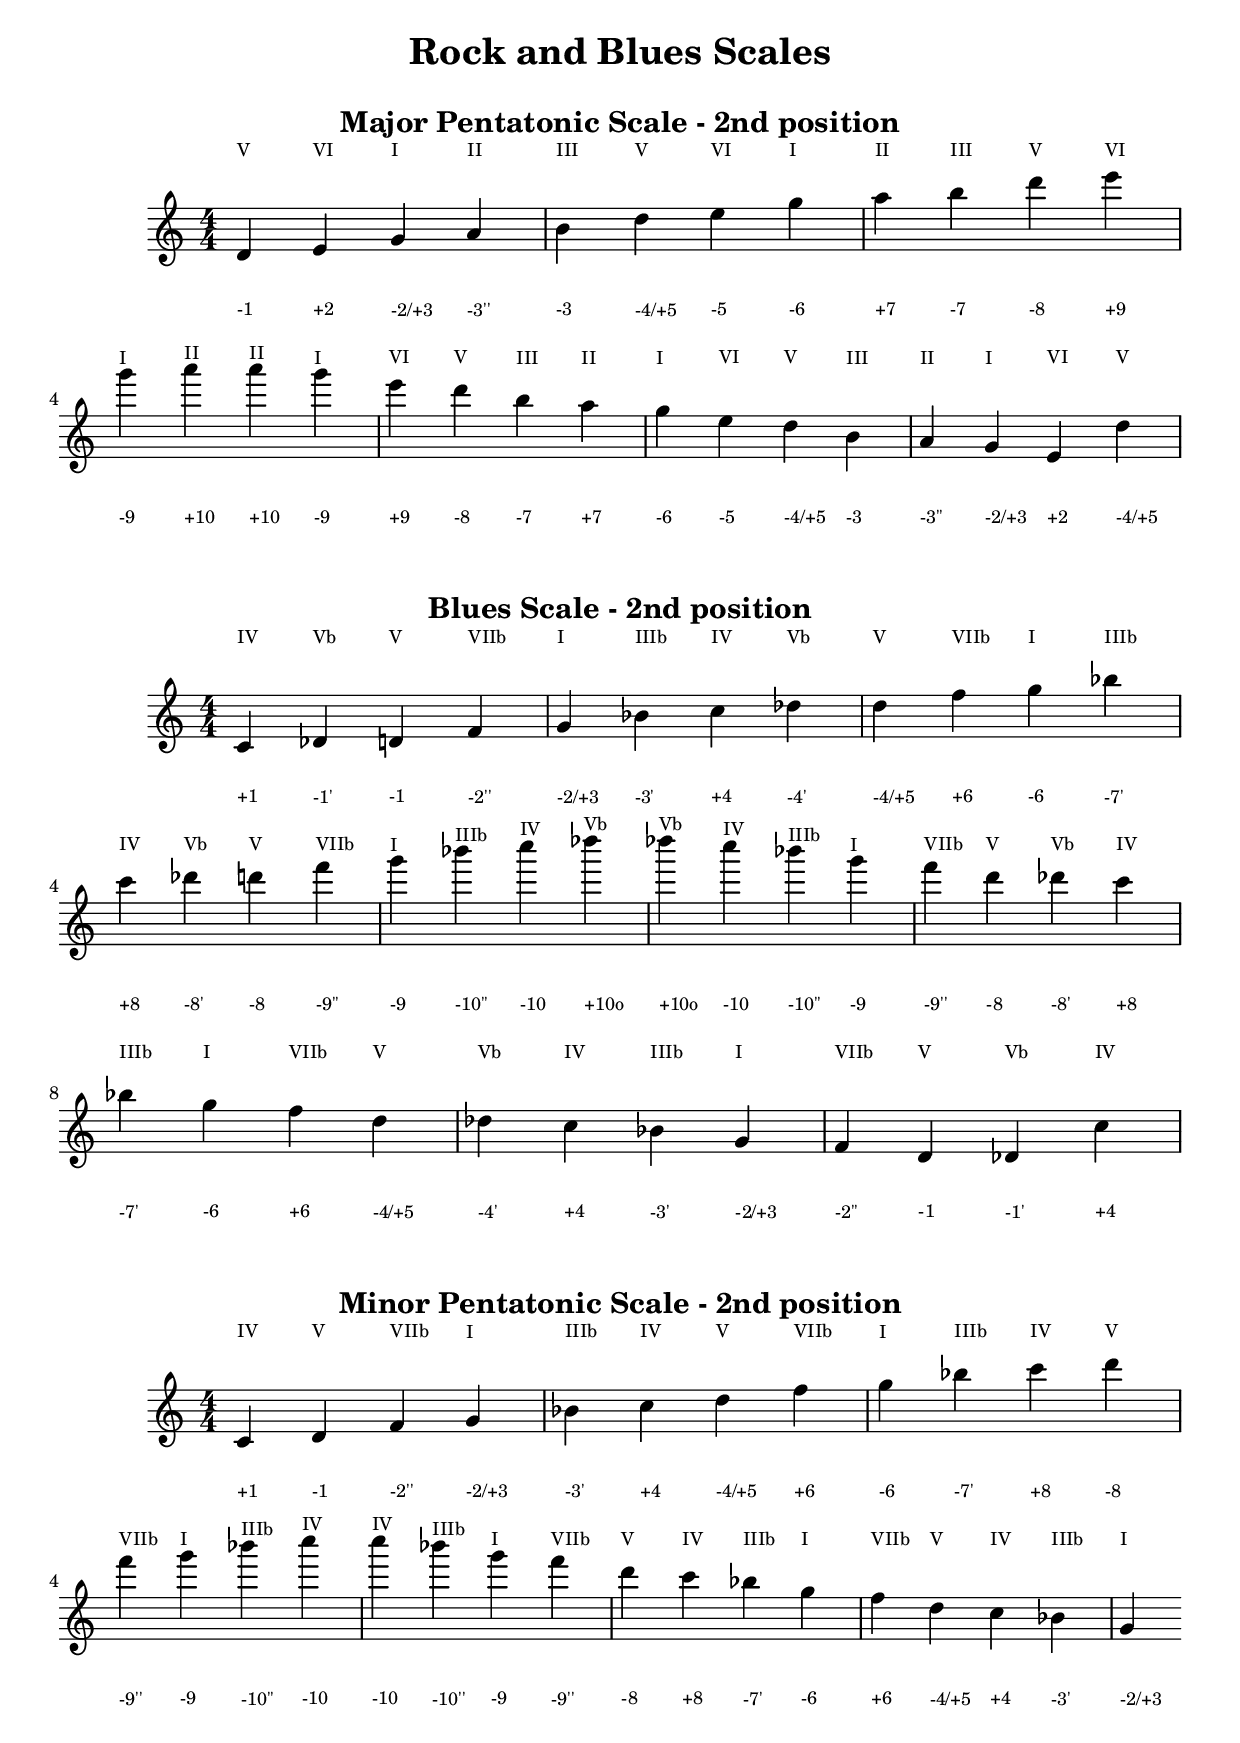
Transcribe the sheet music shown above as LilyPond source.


\version "2.24.1"

%{
A small file to help when scoring notation for harmonicas.

This file relies heavily on work presented by Bradford Powell in
the following thread;

http://osdir.com/ml/lilypond-user-gnu/2010-04/msg00250.html
%}

\version "2.22.0"

flutter = #(define-event-function (parser location) ()
  #{ :32 #}
)

shake = #(define-event-function (parser location) ()
  #{ :32 #}
)


pull = {
   \once \override Staff.NoteHead.style = #'slash
  }

quartertone =
#(let ((m (make-articulation 'stopped)))
   (set! (ly:music-property m 'tweaks)
      (acons 'font-size 2 (ly:music-property m 'tweaks)))
   m)
slap =
#(let ((m (make-articulation 'flageolet)))
   (set! (ly:music-property m 'tweaks)
      (acons 'font-size -3 (ly:music-property m 'tweaks)))
   m)

dip =
#(let ((m (make-articulation 'upbow)))
   (set! (ly:music-property m 'tweaks)
      (acons 'font-size -3 (ly:music-property m 'tweaks)))
   m)

#(define (NoteEvent? music)
   (equal? (ly:music-property music 'name) 'NoteEvent))

#(define* (blow hole #:optional (bends 0))
  (case bends
    ((0) (markup (#:concat ("+" hole))))
    ((1) (markup (#:concat ("+" hole "'"))))
    ((2) (markup (#:concat ("+" hole "''"))))
    (else (markup "B"))))

#(define* (draw hole #:optional (bends 0))
  (case bends
    ((0) (markup (#:concat ("-" hole))))
    ((1) (markup (#:concat ("-" hole "'"))))
    ((2) (markup (#:concat ("-" hole "''"))))
    ((3) (markup (#:concat ("-" hole "'''"))))
    ((4) (markup (#:concat ("-" hole "'"))))
    ((5) (markup (#:concat ("-" hole "'"))))
    ((6) (markup (#:concat ("-" hole "'"))))
    ((7) (markup (#:concat ("-" hole "'"))))
    ((8) (markup (#:concat ("-" hole "'"))))
    ((9) (markup (#:concat ("-" hole "''"))))
    ((10) (markup (#:concat ("-" hole "''"))))
    (else (markup "D"))))

#(define* (dup hole1 hole2)
   (markup (#:concat ("-" hole1 "/+" hole2))))

#(define (overblow hole)
   (markup (#:concat ("+" hole "o"))))

#(define (overdraw hole)
   (markup (#:concat ("-" hole "o"))))

#(define (slide hole)
   (markup (#:concat (hole "<"))))

#(define (low-register hole)
   (markup (#:concat (hole "°"))))

#(define (get-diatonic-c-powerbender-tab NoteEvent)
   (case (ly:pitch-semitones (ly:music-property NoteEvent 'pitch))
    ((0) (blow "1"))
    ((1) (draw "1" 1))
    ((2) (draw "1"))
    ((3) (overblow "1"))
    ((4) (blow "2"))
    ((5) (draw "2" 2))
    ((6) (draw "2" 1))
    ((7) (dup "2" "3"))
    ((8) (draw "3" 3))
    ((9) (draw "3" 2))
    ((10) (draw "3" 1))
    ((11) (draw "3"))
    ((12) (blow "4"))
    ((13) (draw "4" 1))
    ((14) (dup "4" "5"))
    ((15) (draw "5" 1))
    ((16) (draw "5"))
    ((17) (blow "6"))
    ((18) (draw "6" 1))
    ((19) (draw "6"))
    ((20) (overblow "6"))
    ((21) (blow "7"))
    ((22) (draw "7" 1))
    ((23) (draw "7"))
    ((24) (blow "8"))
    ((25) (draw "8" 1))
    ((26) (draw "8"))
    ((27) (overblow "8"))
    ((28) (blow "9"))
    ((29) (draw "9" 2))
    ((30) (draw "9" 1))
    ((31) (draw "9"))
    ((32) (overblow "9"))
    ((33) (blow "10"))
    ((34) (draw "10" 2))
    ((35) (draw "10" 1))
    ((36) (draw "10"))
    ((37) (overblow "10"))
    (else (markup "X"))))

#(define (get-chromatic-c-solo-tab NoteEvent)
   (case (ly:pitch-semitones (ly:music-property NoteEvent 'pitch))
    ((-12) (blow (low-register "1")))          
    ((-11) (blow (slide (low-register "1"))))  
    ((-10) (draw (low-register "1")))          
    ((-9) (draw (slide (low-register "1"))))   
    ((-8) (blow (low-register "2")))           
    ((-7) (draw (low-register "2")))           
    ((-6) (draw (slide (low-register "2"))))   
    ((-5) (blow (low-register "3")))           
    ((-4) (blow (slide (low-register "3"))))   
    ((-3) (draw (low-register "3")))           
    ((-2) (draw (slide (low-register "3"))))   
    ((-1) (draw (low-register "4")))           
    
    ((0) (blow "1"))           
    ((1) (slide (blow "1")))   
    ((2) (draw "1"))           
    ((3) (slide (draw "1")))    
    ((4) (blow "2"))           
    ((5) (draw "2"))           
    ((6) (slide (draw "2")))   
    ((7) (blow "3"))           
    ((8) (slide (blow "3")))   
    ((9) (draw "3"))           
    ((10) (slide (draw "3")))  
    ((11) (draw "4"))          
    
    ((12) (blow "5"))          
    ((13) (slide (blow "5")))   
    ((14) (draw "5"))           
    ((15) (slide (draw "5")) )   
    ((16) (blow "6"))           
    ((17) (draw "6"))           
    ((18) (slide (draw "6")))   
    ((19) (blow "7"))           
    ((20) (slide (blow "7")))   
    ((21) (draw "7"))           
    ((22) (slide (draw "7")))  
    ((23) (draw "8"))          
    
    ((24) (blow "9"))           
    ((25) (slide (blow "9")))    
    ((26) (draw "9"))            
    ((27) (slide (draw "9")))   
    ((28) (blow "10"))           
    ((29) (draw "10"))           
    ((30) (slide (draw "10")))   
    ((31) (blow "11"))           
    ((32) (slide (blow "11")))   
    ((33) (draw "11"))           
    ((34) (slide (draw "11")))  
    ((35) (draw "12"))          
    
    ((36) (blow "12"))          
    ((37) (slide (blow "12")))  
    ((38) (slide (draw "12")))  
    (else (markup "X"))))

#(define (make-textscript dir txt)
   (make-music 'TextScriptEvent
               'direction dir
               'text txt))

#(define (make-tab-number NoteEvent tuning)
   (make-textscript
     DOWN
     (case tuning
       ((diatonic-c-powerbender) (get-diatonic-c-powerbender-tab NoteEvent))
       ((chromatic-c-solo) (get-chromatic-c-solo-tab NoteEvent))
       (else (diatonic-c-powerbender) (get-diatonic-c-powerbender-tab NoteEvent)))))

#(define (make-tab-numbers EventChord tuning)
   (let ((elts (ly:music-property EventChord 'elements)))
     (map make-tab-number (filter NoteEvent? elts))))

#(define (append-property! music property element)
     (set! (ly:music-property music property)
                (append! (ly:music-property music property)
		                    (list element)))
				         music)

#(define* (add-diatonic-c-powerbender-tabs m)
   (cond ((music-is-of-type? m 'event-chord)
       (set! (ly:music-property m 'elements)
             (append (ly:music-property m 'elements)
                     (reverse (make-tab-numbers m 'diatonic-c-powerbender)))))
         ((music-is-of-type? m 'note-event)
       (set! (ly:music-property m 'articulations)
             (append (ly:music-property m 'articulations)
                     (list (make-tab-number m 'diatonic-c-powerbender)))))
	(else #f)
    )
    m)

#(define* (add-chromatic-c-solo-tabs m)
   (cond ((music-is-of-type? m 'event-chord)
       (set! (ly:music-property m 'elements)
             (append (ly:music-property m 'elements)
                     (reverse (make-tab-numbers m 'chromatic-c-solo)))))
         ((music-is-of-type? m 'note-event)
       (set! (ly:music-property m 'articulations)
             (append (ly:music-property m 'articulations)
                     (list (make-tab-number m 'chromatic-c-solo)))))
	(else #f)
    )
    m)

diatonicHarmonicaTab =
#(define-music-function
  (parser location music)
  (ly:music?)
  (music-map add-diatonic-c-powerbender-tabs music))

chromaticHarmonicaTab =
#(define-music-function
  (parser location music)
  (ly:music?)
  (music-map add-chromatic-c-solo-tabs music))

\version "2.22.0"

\layout {
   #(layout-set-staff-size 20)

   \context { \Score
      \override MetronomeMark.padding = #5
      \override SpacingSpanner.base-shortest-duration = #(ly:make-moment 1/128)
      \override TextScript.font-size = #-2
        \override TextScript.padding = #5
   }
   \context { \Staff
      \override TimeSignature.style = #'numbered
      \override StringNumber.transparent = ##t
   }
   \context { \TabStaff
      \override TimeSignature.style = #'numbered
      \override Stem.transparent = ##t
      \override Flag.transparent = ##t
      \override Beam.transparent = ##t
   }
   \context { \TabVoice
      \override Tie.stencil = ##f
   }
   \context { \StaffGroup
      \consists "Instrument_name_engraver"
   }
}

\paper {
  system-system-spacing.minimum-distance = #20
}


\header {
    title = "Rock and Blues Scales"
}
majorPentatonicScaleSecond = {
   d'^\markup { V } e^\markup { VI } g^\markup { I } a^\markup { II } b^\markup { III } d^\markup { V }
   e^\markup { VI } g^\markup { I } a^\markup { II } b^\markup { III } d^\markup { V }
   e^\markup { VI } g^\markup { I } a^\markup { II } a^\markup { II } g^\markup { I } e^\markup { VI }
   d^\markup { V } b^\markup { III } a^\markup { II } g^\markup { I } e^\markup { VI } d^\markup { V }
   b^\markup { III } a^\markup { II } g^\markup { I } e^\markup { VI } d'^\markup { V }
 }

bluesScaleSecond = {
   c'^\markup { IV } des^\markup { Vb } d^\markup { V } f^\markup { VIIb }
   g^\markup { I } bes^\markup { IIIb } c^\markup { IV } des^\markup { Vb } d^\markup { V } f^\markup { VIIb }
   g^\markup { I } bes^\markup { IIIb } c^\markup { IV } des^\markup { Vb } d^\markup { V } f^\markup { VIIb }
   g^\markup { I } bes^\markup { IIIb } c^\markup { IV } des^\markup { Vb } 
   des^\markup { Vb } c^\markup { IV } bes^\markup { IIIb } g^\markup { I }
   f^\markup { VIIb } d^\markup { V } des^\markup { Vb } c^\markup { IV } bes^\markup { IIIb } g^\markup { I }
   f^\markup { VIIb } d^\markup { V } des^\markup { Vb } c^\markup { IV } bes^\markup { IIIb } g^\markup { I }
   f^\markup { VIIb } d^\markup { V } des^\markup { Vb } c'^\markup { IV }
}

minorPentatonicSecond = {
    c'^\markup { IV } d^\markup { V } f^\markup { VIIb } g^\markup { I } bes^\markup { IIIb } c^\markup { IV } d^\markup { V } f^\markup { VIIb } g^\markup { I } bes^\markup { IIIb } c^\markup { IV } d^\markup { V } f^\markup { VIIb } g^\markup { I } bes^\markup { IIIb } c^\markup { IV }
    c^\markup { IV } bes^\markup { IIIb } g^\markup { I } f^\markup { VIIb } d^\markup { V } c^\markup { IV } bes^\markup { IIIb } g^\markup { I } f^\markup { VIIb } d^\markup { V } c^\markup { IV } bes^\markup { IIIb } g^\markup { I }
}

\score {
    \header {
        piece = \markup { \vspace #'2 \fill-line { \bold \huge "Major Pentatonic Scale - 2nd position" } }
    }
    \new Staff \diatonicHarmonicaTab \relative c {
        \time 4/4
        \majorPentatonicScaleSecond
    }
}

\score {
    \header {
        piece = \markup { \vspace #'2 \fill-line { \bold \huge "Blues Scale - 2nd position" } }
    }
    \new Staff \diatonicHarmonicaTab \relative c {
        \time 4/4
        \bluesScaleSecond
    }
} 

\score {
    \header {
        piece = \markup { \vspace #'2 \fill-line { \bold \huge "Minor Pentatonic Scale - 2nd position" } }
    }
    \new Staff \diatonicHarmonicaTab \relative c {
        \time 4/4
        \minorPentatonicSecond
    }
} 
